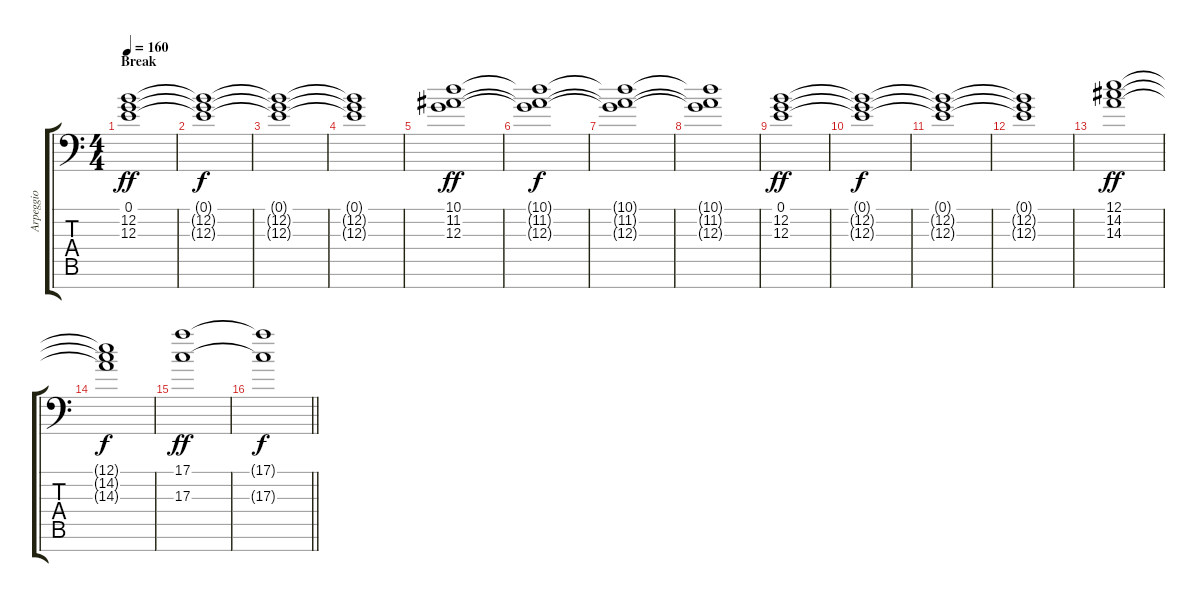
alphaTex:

\track ("Arpeggio" "Arpeggio") {instrument lead1square}
\staff {score tabs}
\tuning (E4 B3 G3 D3 A2 E2 C-1) {hide}
\ts (4 4)
\section ("" "Break")
\tempo 160
\clef f4
\ks c
(0.1 12.2 12.3).1{dy ff} |
(0.1{t} 12.2{t} 12.3{t}).1{dy f} |
(0.1{t} 12.2{t} 12.3{t}).1 |
(0.1{t} 12.2{t} 12.3{t}).1 |
(10.1 11.2 12.3).1{dy ff} |
(10.1{t} 11.2{t} 12.3{t}).1{dy f} |
(10.1{t} 11.2{t} 12.3{t}).1 |
(10.1{t} 11.2{t} 12.3{t}).1 |
(0.1 12.2 12.3).1{dy ff} |
(0.1{t} 12.2{t} 12.3{t}).1{dy f} |
(0.1{t} 12.2{t} 12.3{t}).1 |
(0.1{t} 12.2{t} 12.3{t}).1 |
(12.1 14.2 14.3).1{dy ff} |
(12.1{t} 14.2{t} 14.3{t}).1{dy f} |
(17.1 17.3).1{dy ff} |
\barLineRight lightlight
(17.1{t} 17.3{t}).1{dy f}
